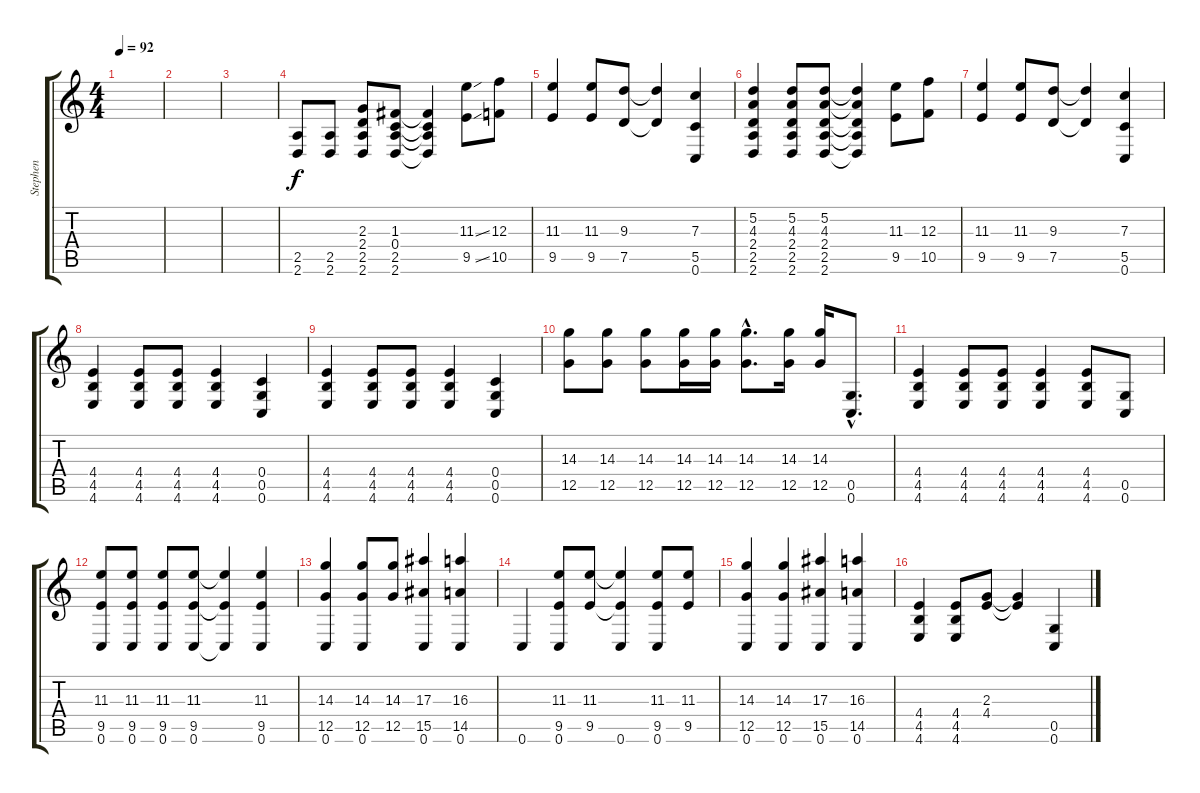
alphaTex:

\track ("Stephen" "Stephen") {instrument distortionguitar}
\staff {score tabs}
\tuning (D4 A3 F3 C3 G2 C2) {hide}
\ts (4 4)
\tempo 92
\clef g2
\ks c
|
|
|
(2.5 2.6).8 (2.5 2.6).8 (2.3 2.4 2.5 2.6).8 (1.3 0.4 2.5 2.6).8 (1.3{t} 0.4{t} 2.5{t} 2.6{t}).4 (11.3{ss} 9.5{ss}).8 (12.3 10.5).8 |
(11.3 9.5).4 (11.3 9.5).8 (9.3 7.5).8 (9.3{t} 7.5{t}).4 (7.3 5.5 0.6).4 |
(5.2 4.3 2.4 2.5 2.6).4 (5.2 4.3 2.4 2.5 2.6).8 (5.2 4.3 2.4 2.5 2.6).8 (5.2{t} 4.3{t} 2.4{t} 2.5{t} 2.6{t}).4 (11.3 9.5).8 (12.3 10.5).8 |
(11.3 9.5).4 (11.3 9.5).8 (9.3 7.5).8 (9.3{t} 7.5{t}).4 (7.3 5.5 0.6).4 |
(4.4 4.5 4.6).4 (4.4 4.5 4.6).8 (4.4 4.5 4.6).8 (4.4 4.5 4.6).4 (0.4 0.5 0.6).4 |
(4.4 4.5 4.6).4 (4.4 4.5 4.6).8 (4.4 4.5 4.6).8 (4.4 4.5 4.6).4 (0.4 0.5 0.6).4 |
(14.3 12.5).8 (14.3 12.5).8 (14.3 12.5).8 (14.3 12.5).16 (14.3 12.5).16 (14.3{hac} 12.5{hac}).8{d} (14.3 12.5).16 (14.3 12.5).16 (0.5{hac} 0.6{hac}).8{d} |
(4.4 4.5 4.6).4 (4.4 4.5 4.6).8 (4.4 4.5 4.6).8 (4.4 4.5 4.6).4 (4.4 4.5 4.6).8 (0.5 0.6).8 |
(11.3 9.5 0.6).8 (11.3 9.5 0.6).8 (11.3 9.5 0.6).8 (11.3 9.5 0.6).8 (11.3{t} 9.5{t} 0.6{t}).4 (11.3 9.5 0.6).4 |
(14.3 12.5 0.6).4 (14.3 12.5 0.6).8 (14.3 12.5).8 (17.3 15.5 0.6).4 (16.3 14.5 0.6).4 |
0.6.4 (11.3 9.5 0.6).8 (11.3 9.5).8 (11.3{t} 9.5{t} 0.6).4 (11.3 9.5 0.6).8 (11.3 9.5).8 |
(14.3 12.5 0.6).4 (14.3 12.5 0.6).4 (17.3 15.5 0.6).4 (16.3 14.5 0.6).4 |
(4.4 4.5 4.6).4 (4.4 4.5 4.6).8 (2.3 4.4).8 (2.3{t} 4.4{t}).4 (0.5 0.6).4
